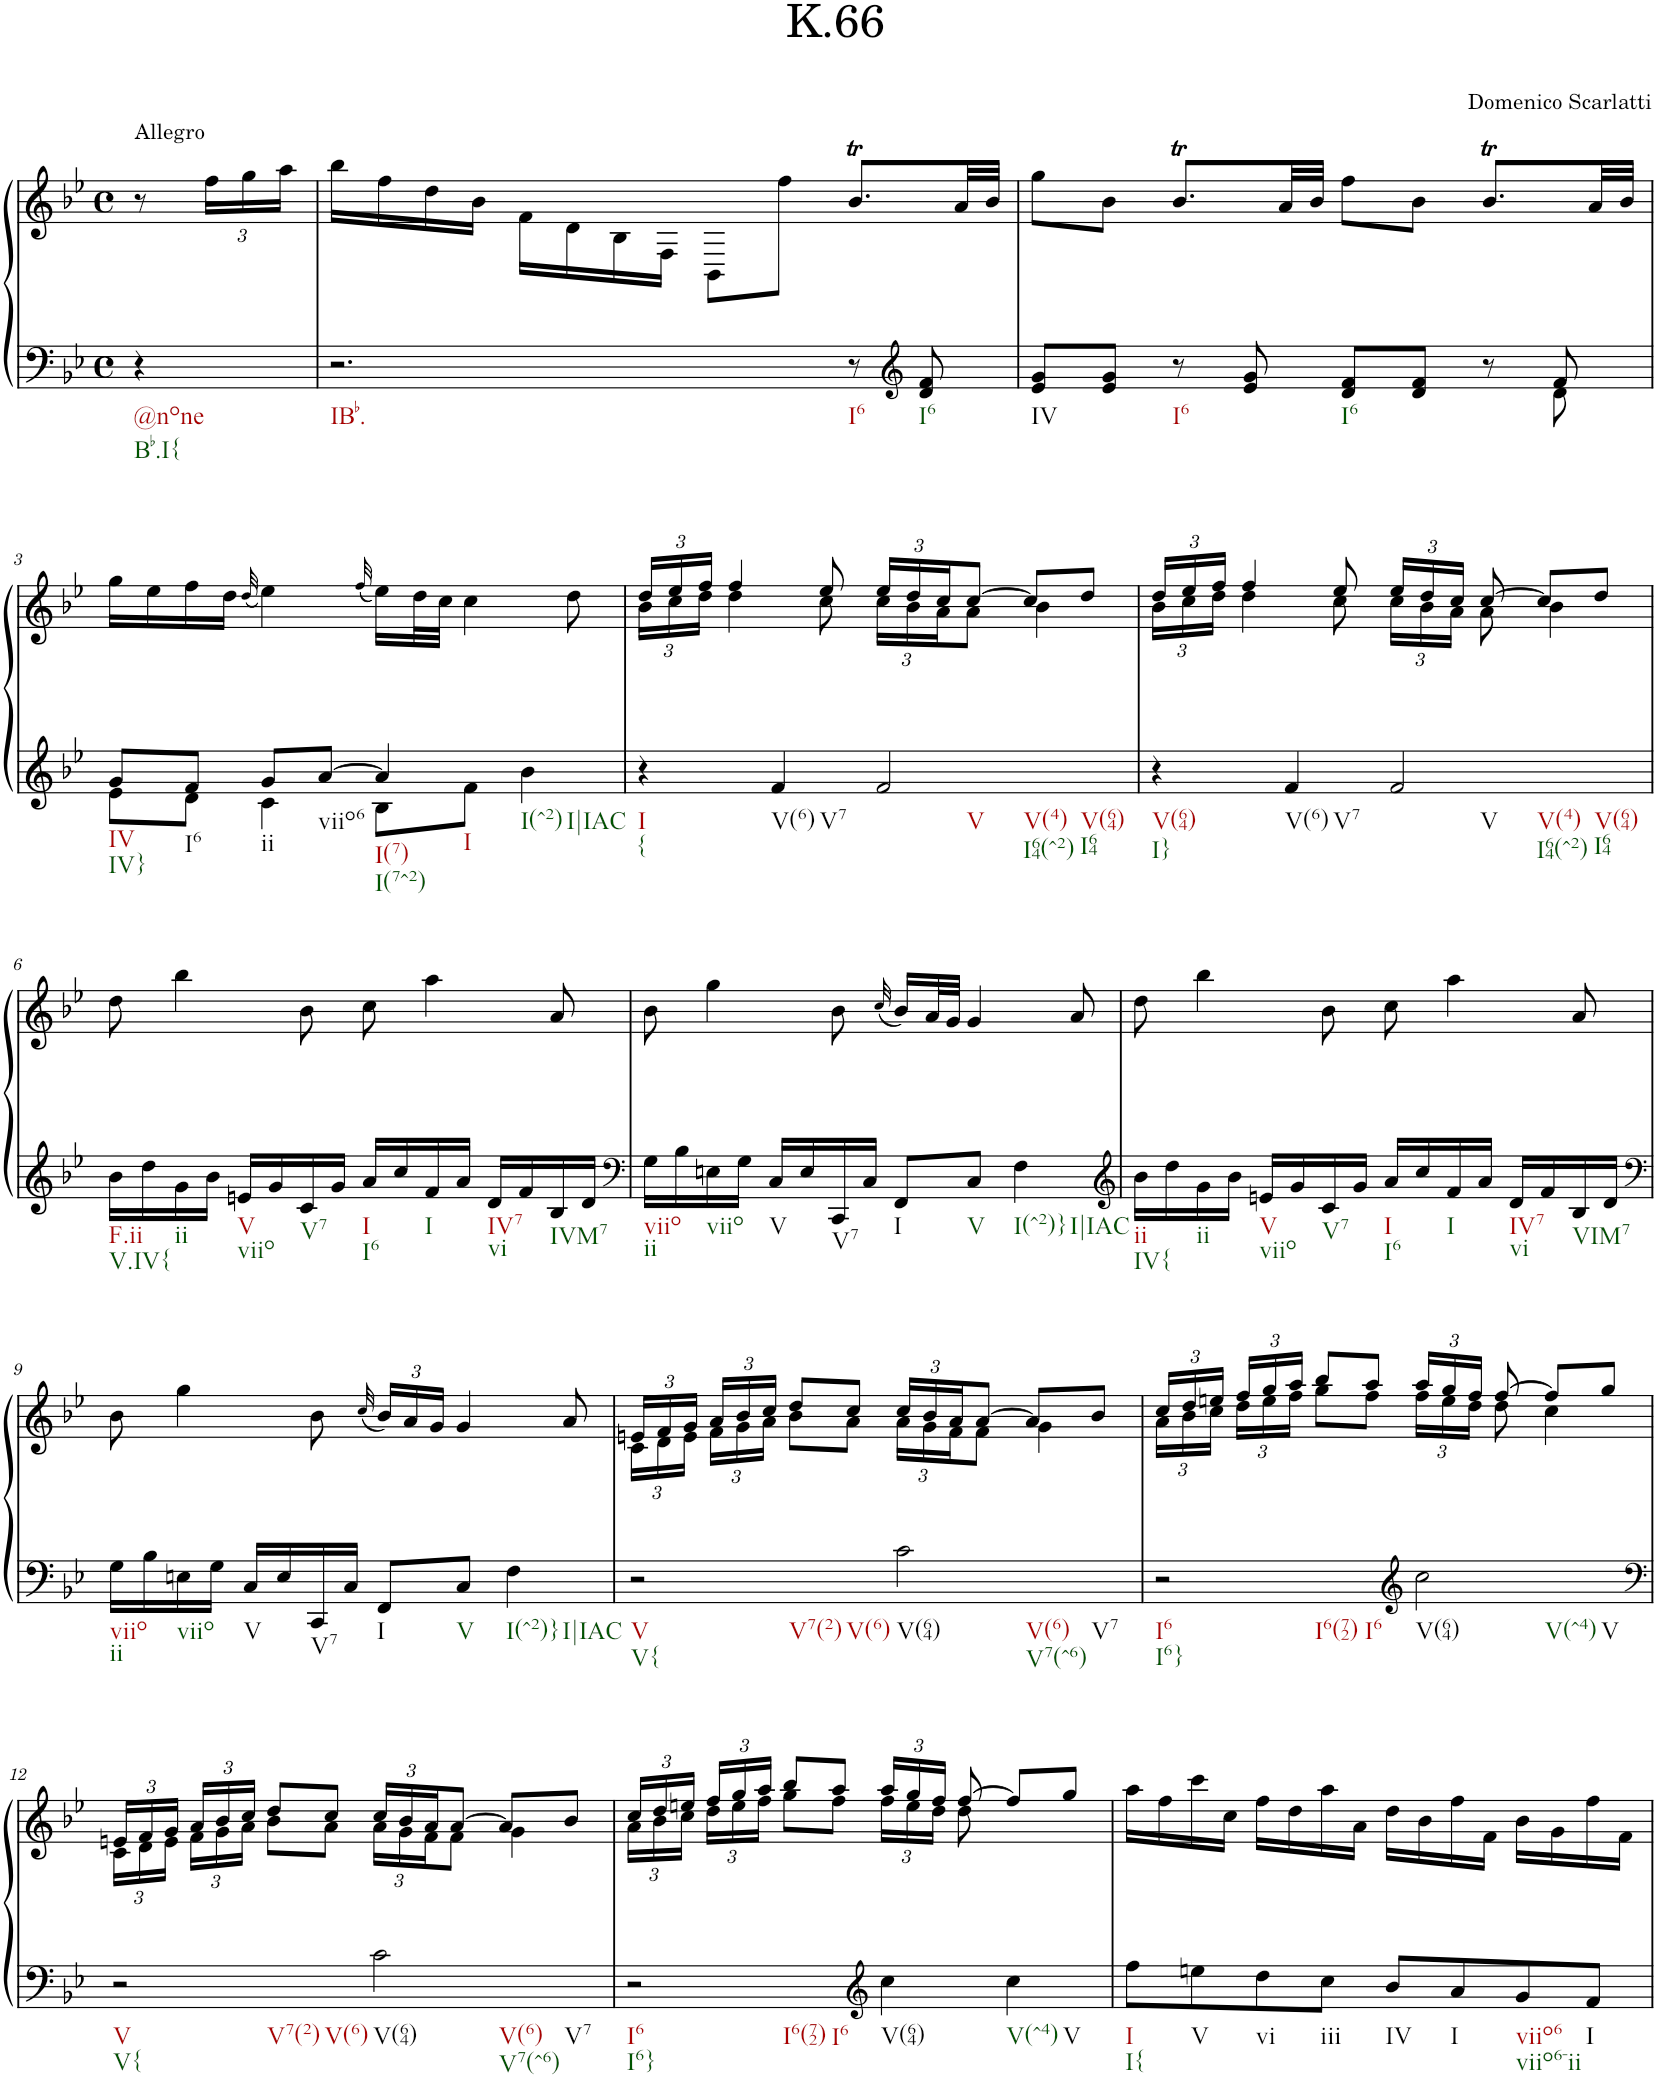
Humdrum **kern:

**kern	**kern
*part1	*part1
*staff2	*staff1
*I"Piano	*
*I'Pno.	*
*clefF4	*clefG2
*k[b-e-]	*k[b-e-]
*M4/4	*M4/4
*met(c)	*met(c)
=	=
!	!LO:TX:a:t=Allegro
!LO:TX:b:t=@none	!
!LO:TX:b:t=Bb.I{	!
4r	8r
*	*Xbrackettup
.	24ff\LL
.	24gg\
.	24aa\JJ
=1	=1
!LO:TX:b:t=IBb.	!
2.r	16bb-\LL
.	16ff\
.	16dd\
.	16b-\JJ
.	16f\LL
.	16d\
.	16B-\
.	16F\JJ
.	8BB-\L
.	8ff\J
!LO:TX:b:t=I6	!
8r	8.b-T/L
*clefG2	*
!LO:TX:b:t=I6	!
8d/ 8f/	.
.	32a/LL
.	32b-/JJJ
=2	=2
*^	*
!LO:TX:b:t=IV	!	!
8e-/ 8g/L	2..ryy	8gg\L
8e-/ 8g/J	.	8b-\J
!LO:TX:b:t=I6	!	!
8r	.	8.b-T/L
8e-/ 8g/	.	.
.	.	32a/LL
.	.	32b-/JJJ
!LO:TX:b:t=I6	!	!
8d/ 8f/L	.	8ff\L
8d/ 8f/J	.	8b-\J
8r	.	8.b-T/L
8f/	8d\	.
.	.	32a/LL
.	.	32b-/JJJ
!!LO:LB:g=z
=3	=3	=3
!LO:TX:b:t=IV	!	!
!LO:TX:b:t=IV}	!	!
8g/L	8e-\L	16gg\LL
.	.	16ee-\
!LO:TX:b:t=I6	!	!
8f/J	8d\J	16ff\
.	.	16dd\JJ
.	.	(32qdd/
!LO:TX:b:t=ii	!	!
8g/L	4c\	4ee-\)
!LO:TX:b:t=viio6	!	!
[8a/J	.	.
.	.	(32qff/
!LO:TX:b:t=I(7)	!	!
!LO:TX:b:t=I(7^2)	!	!
!LO:TX:b:t=I	!	!
4a/]	8B-\L	16ee-\LL)
.	.	32dd\L
.	.	32cc\JJJ
.	8f\J	4cc\
!LO:TX:b:t=I(^2)	!	!
!LO:TX:b:t=I|IAC	!	!
4b-\	4ryy	.
.	.	8dd\
*v	*v	*
=4	=4
*	*^
!LO:TX:b:t=I	!	!
!LO:TX:b:t={	!	!
4r	24dd/LL	24b-\LL
.	24ee-/	24cc\
.	24ff/JJ	24dd\JJ
.	4ff/	4dd\
!LO:TX:b:t=V(6)	!	!
!LO:TX:b:t=V7	!	!
4f/	.	.
.	8ee-/	8cc\
!LO:TX:b:t=V	!	!
!LO:TX:b:t=V(4)	!	!
!LO:TX:b:t=I64(^2)	!	!
!LO:TX:b:t=V(64)	!	!
!LO:TX:b:t=I64	!	!
2f/	24ee-/LL	24cc\LL
.	24dd/	24b-\
.	24cc/J	24a\J
.	[8cc/J	8a\J
.	8cc/L]	4b-\
.	8dd/J	.
=5	=5	=5
!LO:TX:b:t=V(64)	!	!
!LO:TX:b:t=I}	!	!
4r	24dd/LL	24b-\LL
.	24ee-/	24cc\
.	24ff/JJ	24dd\JJ
.	4ff/	4dd\
!LO:TX:b:t=V(6)	!	!
!LO:TX:b:t=V7	!	!
4f/	.	.
.	8ee-/	8cc\
!LO:TX:b:t=V	!	!
!LO:TX:b:t=V(4)	!	!
!LO:TX:b:t=I64(^2)	!	!
!LO:TX:b:t=V(64)	!	!
!LO:TX:b:t=I64	!	!
2f/	24ee-/LL	24cc\LL
.	24dd/	24b-\
.	24cc/JJ	24a\JJ
.	[8cc/	8a\
.	8cc/L]	4b-\
.	8dd/J	.
*	*v	*v
!!LO:LB:g=z
=6	=6
!LO:TX:b:t=F.ii	!
!LO:TX:b:t=V.IV{	!
16b-\LL	8dd\
16dd\	.
!LO:TX:b:t=ii	!
16g\	4bb-\
16b-\JJ	.
!LO:TX:b:t=V	!
!LO:TX:b:t=viio	!
16en/LL	.
16g/	.
!LO:TX:b:t=V7	!
16c/	8b-\
16g/JJ	.
!LO:TX:b:t=I	!
!LO:TX:b:t=I6	!
16a/LL	8cc\
16cc/	.
!LO:TX:b:t=I	!
16f/	4aa\
16a/JJ	.
!LO:TX:b:t=IV7	!
!LO:TX:b:t=vi	!
16d/LL	.
16f/	.
!LO:TX:b:t=IVM7	!
16B-/	8a/
16d/JJ	.
=7	=7
*clefF4	*
!LO:TX:b:t=viio	!
!LO:TX:b:t=ii	!
16G\LL	8b-\
16B-\	.
!LO:TX:b:t=viio	!
16En\	4gg\
16G\JJ	.
!LO:TX:b:t=V	!
16C/LL	.
16E/	.
!LO:TX:b:t=V7	!
16CC/	8b-\
16C/JJ	.
.	(32qcc/
!LO:TX:b:t=I	!
8FF/L	16b-/LL)
.	32a/L
.	32g/JJJ
!LO:TX:b:t=V	!
8C/J	4g/
!LO:TX:b:t=I(^2)}	!
!LO:TX:b:t=I|IAC	!
4F\	.
.	8a/
=8	=8
*clefG2	*
!LO:TX:b:t=ii	!
!LO:TX:b:t=IV{	!
16b-\LL	8dd\
16dd\	.
!LO:TX:b:t=ii	!
16g\	4bb-\
16b-\JJ	.
!LO:TX:b:t=V	!
!LO:TX:b:t=viio	!
16en/LL	.
16g/	.
!LO:TX:b:t=V7	!
16c/	8b-\
16g/JJ	.
!LO:TX:b:t=I	!
!LO:TX:b:t=I6	!
16a/LL	8cc\
16cc/	.
!LO:TX:b:t=I	!
16f/	4aa\
16a/JJ	.
!LO:TX:b:t=IV7	!
!LO:TX:b:t=vi	!
16d/LL	.
16f/	.
!LO:TX:b:t=VIM7	!
16B-/	8a/
16d/JJ	.
!!LO:LB:g=z
=9	=9
*clefF4	*
!LO:TX:b:t=viio	!
!LO:TX:b:t=ii	!
16G\LL	8b-\
16B-\	.
!LO:TX:b:t=viio	!
16En\	4gg\
16G\JJ	.
!LO:TX:b:t=V	!
16C/LL	.
16E/	.
!LO:TX:b:t=V7	!
16CC/	8b-\
16C/JJ	.
.	(32qcc/
!LO:TX:b:t=I	!
8FF/L	24b-/LL)
.	24a/
.	24g/JJ
!LO:TX:b:t=V	!
8C/J	4g/
!LO:TX:b:t=I(^2)}	!
!LO:TX:b:t=I|IAC	!
4F\	.
.	8a/
=10	=10
*	*^
!LO:TX:b:t=V	!	!
!LO:TX:b:t=V{	!	!
!LO:TX:b:t=V7(2)	!	!
!LO:TX:b:t=V(6)	!	!
2r	24en/LL	24c\LL
.	24f/	24d\
.	24g/JJ	24e\JJ
.	24a/LL	24f\LL
.	24b-/	24g\
.	24cc/JJ	24a\JJ
.	8dd/L	8b-\L
.	8cc/J	8a\J
!LO:TX:b:t=V(64)	!	!
!LO:TX:b:t=V(6)	!	!
!LO:TX:b:t=V7(^6)	!	!
!LO:TX:b:t=V7	!	!
2c\	24cc/LL	24a\LL
.	24b-/	24g\
.	24a/J	24f\J
.	[8a/J	8f\J
.	8a/L]	4g\
.	8b-/J	.
=11	=11	=11
!LO:TX:b:t=I6	!	!
!LO:TX:b:t=I6}	!	!
!LO:TX:b:t=I6(72)	!	!
!LO:TX:b:t=I6	!	!
2r	24cc/LL	24a\LL
.	24dd/	24b-\
.	24een/JJ	24cc\JJ
.	24ff/LL	24dd\LL
.	24gg/	24ee\
.	24aa/JJ	24ff\JJ
.	8bb-/L	8gg\L
.	8aa/J	8ff\J
*clefG2	*	*
!LO:TX:b:t=V(64)	!	!
!LO:TX:b:t=V(^4)	!	!
!LO:TX:b:t=V	!	!
2cc\	24aa/LL	24ff\LL
.	24gg/	24ee\
.	24ff/JJ	24dd\JJ
.	[8ff/	8dd\
.	8ff/L]	4cc\
.	8gg/J	.
!!LO:LB:g=z	!!
=12	=12	=12
*clefF4	*	*
!LO:TX:b:t=V	!	!
!LO:TX:b:t=V{	!	!
!LO:TX:b:t=V7(2)	!	!
!LO:TX:b:t=V(6)	!	!
2r	24en/LL	24c\LL
.	24f/	24d\
.	24g/JJ	24e\JJ
.	24a/LL	24f\LL
.	24b-/	24g\
.	24cc/JJ	24a\JJ
.	8dd/L	8b-\L
.	8cc/J	8a\J
!LO:TX:b:t=V(64)	!	!
!LO:TX:b:t=V(6)	!	!
!LO:TX:b:t=V7(^6)	!	!
!LO:TX:b:t=V7	!	!
2c\	24cc/LL	24a\LL
.	24b-/	24g\
.	24a/J	24f\J
.	[8a/J	8f\J
.	8a/L]	4g\
.	8b-/J	.
=13	=13	=13
!LO:TX:b:t=I6	!	!
!LO:TX:b:t=I6}	!	!
!LO:TX:b:t=I6(72)	!	!
!LO:TX:b:t=I6	!	!
2r	24cc/LL	24a\LL
.	24dd/	24b-\
.	24een/JJ	24cc\JJ
.	24ff/LL	24dd\LL
.	24gg/	24ee\
.	24aa/JJ	24ff\JJ
.	8bb-/L	8gg\L
.	8aa/J	8ff\J
*clefG2	*	*
!LO:TX:b:t=V(64)	!	!
4cc\	24aa/LL	24ff\LL
.	24gg/	24ee\
.	24ff/JJ	24dd\JJ
.	[8ff/	8dd\
!LO:TX:b:t=V(^4)	!	!
!LO:TX:b:t=V	!	!
4cc\	8ff/L]	4ryy
.	8gg/J	.
*	*v	*v
=14	=14
!LO:TX:b:t=I	!
!LO:TX:b:t=I{	!
8ff\L	16aa\LL
.	16ff\
!LO:TX:b:t=V	!
8een\	16ccc\
.	16cc\JJ
!LO:TX:b:t=vi	!
8dd\	16ff\LL
.	16dd\
!LO:TX:b:t=iii	!
8cc\J	16aa\
.	16a\JJ
!LO:TX:b:t=IV	!
8b-/L	16dd\LL
.	16b-\
!LO:TX:b:t=I	!
8a/	16ff\
.	16f\JJ
!LO:TX:b:t=viio6	!
!LO:TX:b:t=viio6-ii	!
8g/	16b-\LL
.	16g\
!LO:TX:b:t=I	!
8f/J	16ff\
.	16f\JJ
=	=
*-	*-
